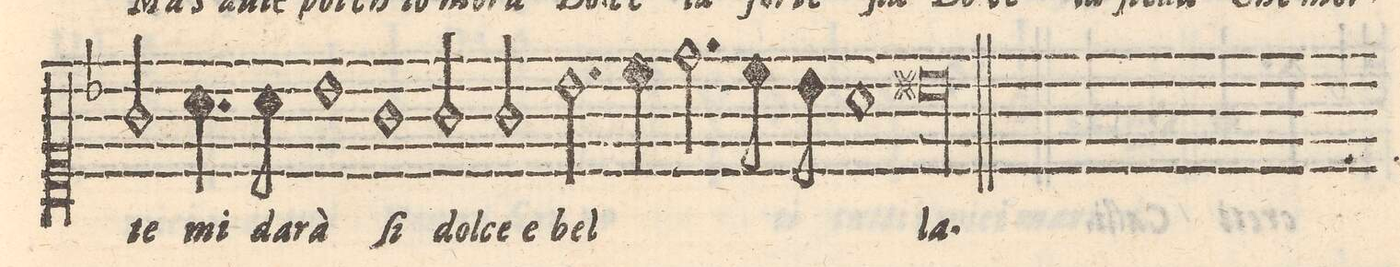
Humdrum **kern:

**kern	**text
*I"QVINTO	*
*clefC1	*
*k[b-]	*
*met(C)	*
*M2/1	*
2g/	-te
4.a\	mi
8a\	da-
1b-	-rà
=28-	=28-
1g	ſi
2g/	dol-
2g/	-ce e
=29-	=29-
2.b-\	bel-
4cc\	.
2.dd\	.
8cc\	.
8b-\	.
=30-	=30-
1a	.
00bn	-la.
==	==
*-	*-
